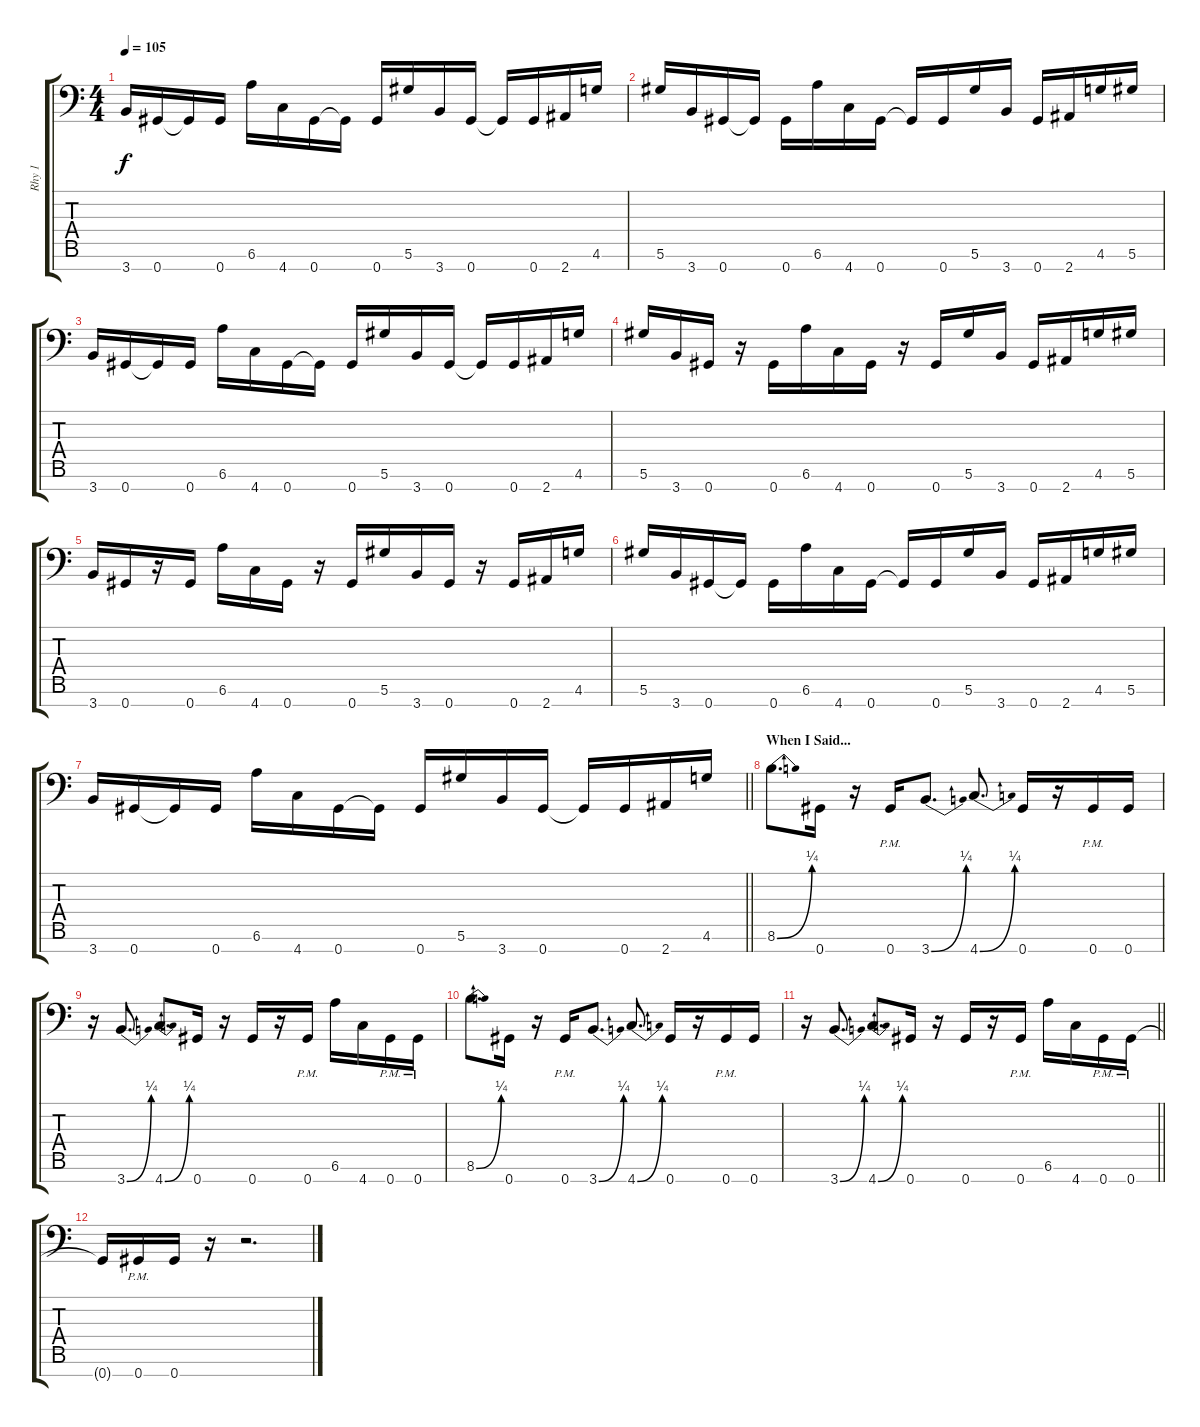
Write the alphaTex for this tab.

\track ("Rhy 1" "Rhy 1") {instrument distortionguitar}
\staff {score tabs}
\tuning (Eb4 Bb3 Gb3 Db3 Ab2 Eb2 Ab1) {hide}
\ts (4 4)
\tempo 105
\clef f4
\ks c
3.7.16{dy f} 0.7.16 0.7{t}.16 0.7.16 6.6.16 4.7.16 0.7.16 0.7{t}.16 0.7.16 5.6.16 3.7.16 0.7.16 0.7{t}.16 0.7.16 2.7.16 4.6.16 |
5.6.16 3.7.16 0.7.16 0.7{t}.16 0.7.16 6.6.16 4.7.16 0.7.16 0.7{t}.16 0.7.16 5.6.16 3.7.16 0.7.16 2.7.16 4.6.16 5.6.16 |
3.7.16 0.7.16 0.7{t}.16 0.7.16 6.6.16 4.7.16 0.7.16 0.7{t}.16 0.7.16 5.6.16 3.7.16 0.7.16 0.7{t}.16 0.7.16 2.7.16 4.6.16 |
5.6.16 3.7.16 0.7.16 r.16 0.7.16 6.6.16 4.7.16 0.7.16 r.16 0.7.16 5.6.16 3.7.16 0.7.16 2.7.16 4.6.16 5.6.16 |
3.7.16 0.7.16 r.16 0.7.16 6.6.16 4.7.16 0.7.16 r.16 0.7.16 5.6.16 3.7.16 0.7.16 r.16 0.7.16 2.7.16 4.6.16 |
5.6.16 3.7.16 0.7.16 0.7{t}.16 0.7.16 6.6.16 4.7.16 0.7.16 0.7{t}.16 0.7.16 5.6.16 3.7.16 0.7.16 2.7.16 4.6.16 5.6.16 |
\barLineRight lightlight
3.7.16 0.7.16 0.7{t}.16 0.7.16 6.6.16 4.7.16 0.7.16 0.7{t}.16 0.7.16 5.6.16 3.7.16 0.7.16 0.7{t}.16 0.7.16 2.7.16 4.6.16 |
\section ("" "When I Said...")
8.6{be (bend 0 0 60 1)}.8{d} 0.7.16 r.16 0.7{pm}.16 3.7{be (bend 0 0 60 1)}.8{d} 4.7{be (bend 0 0 60 1)}.8{d} 0.7.16 r.16 0.7{pm}.16 0.7.16 |
r.16 3.7{be (bend 0 0 60 1)}.8{d} 4.7{be (bend 0 0 60 1)}.8{d} 0.7.16 r.16 0.7.16 r.16 0.7{pm}.16 6.6.16 4.7.16 0.7{pm}.16 0.7{pm}.16 |
8.6{be (bend 0 0 60 1)}.8{d} 0.7.16 r.16 0.7{pm}.16 3.7{be (bend 0 0 60 1)}.8{d} 4.7{be (bend 0 0 60 1)}.8{d} 0.7.16 r.16 0.7{pm}.16 0.7.16 |
\barLineRight lightlight
r.16 3.7{be (bend 0 0 60 1)}.8{d} 4.7{be (bend 0 0 60 1)}.8{d} 0.7.16 r.16 0.7.16 r.16 0.7{pm}.16 6.6.16 4.7.16 0.7{pm}.16 0.7{pm}.16 |
0.7{t}.16 0.7{pm}.16 0.7.16 r.16 r.2{d}
